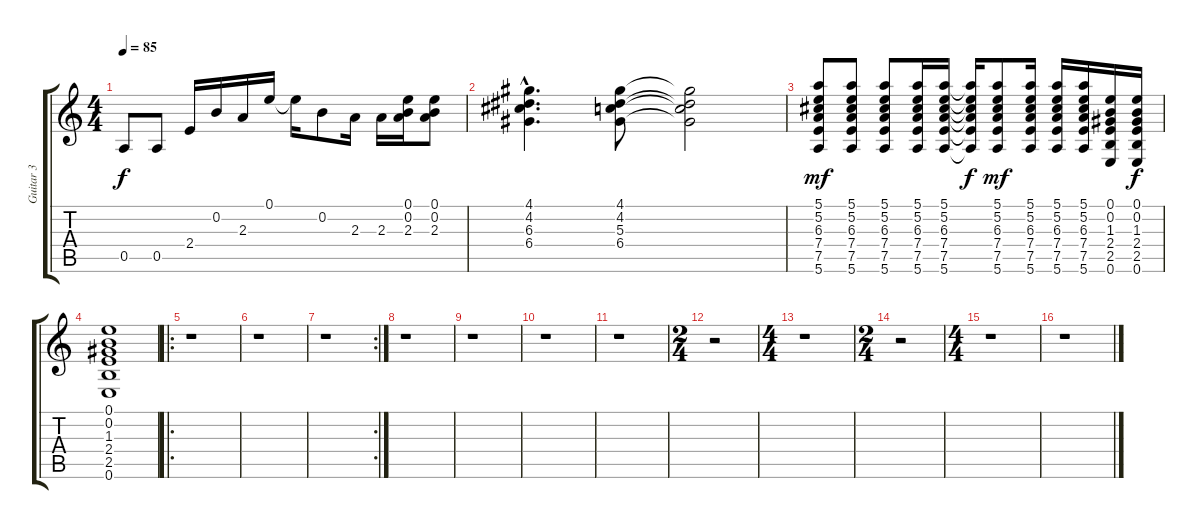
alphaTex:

\track ("Guitar 3" "Guitar 3") {instrument electricguitarclean}
\staff {score tabs}
\tuning (E4 B3 G3 D3 A2 E2) {hide}
\ts (4 4)
\tempo 85
\clef g2
\ks c
0.5.8{dy f} 0.5.8 2.4.16 0.2.16 2.3.16 0.1.16 0.1{t}.16 0.2.8 2.3.16 2.3.16 (0.1 0.2 2.3).16 (0.1 0.2 2.3).8 |
(4.1{hac} 4.2{hac} 6.3{hac} 6.4{hac}).4{d} (4.1 4.2 5.3 6.4).8 (4.1{t} 4.2{t} 5.3{t} 6.4{t}).2 |
(5.1 5.2 6.3 7.4 7.5 5.6).8{dy mf} (5.1 5.2 6.3 7.4 7.5 5.6).8 (5.1 5.2 6.3 7.4 7.5 5.6).8 (5.1 5.2 6.3 7.4 7.5 5.6).16 (5.1 5.2 6.3 7.4 7.5 5.6).16 (5.1{t} 5.2{t} 6.3{t} 7.4{t} 7.5{t} 5.6{t}).16{dy f} (5.1 5.2 6.3 7.4 7.5 5.6).8{dy mf} (5.1 5.2 6.3 7.4 7.5 5.6).16 (5.1 5.2 6.3 7.4 7.5 5.6).16 (5.1 5.2 6.3 7.4 7.5 5.6).16 (0.1 0.2 1.3 2.4 2.5 0.6).16 (0.1 0.2 1.3 2.4 2.5 0.6).16{dy f} |
(0.1 0.2 1.3 2.4 2.5 0.6).1 |
\ro
r.1 |
r.1 |
\rc 2
r.1 |
r.1 |
r.1 |
r.1 |
r.1 |
\ts (2 4)
r.2 |
\ts (4 4)
r.1 |
\ts (2 4)
r.2 |
\ts (4 4)
r.1 |
r.1
